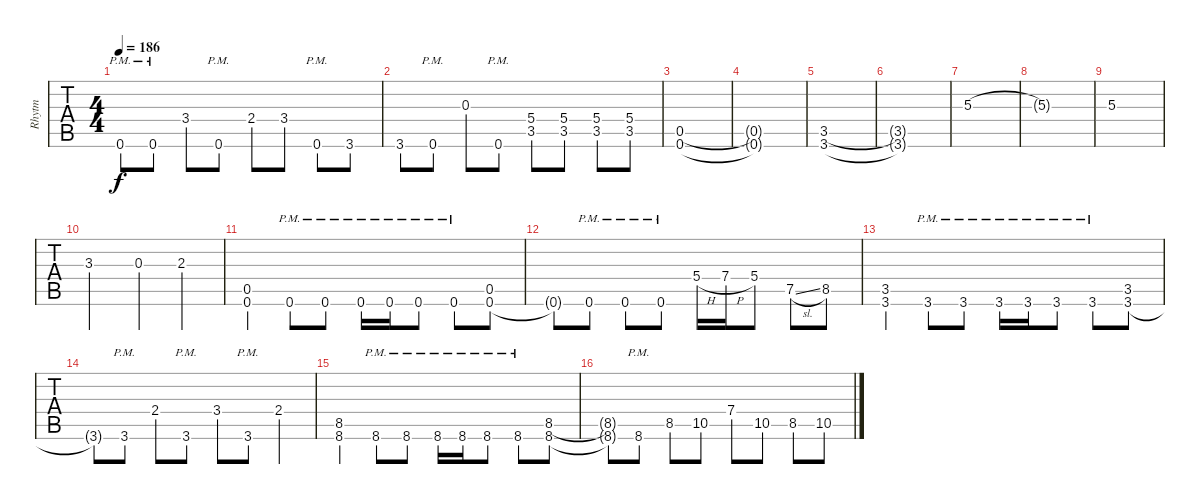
\track ("Rhytm" "Rhytm") {instrument distortionguitar}
\staff {tabs}
\tuning (Eb4 Bb3 Gb3 Db3 Ab2 Db2) {hide}
\ts (4 4)
\tempo 186
\clef g2
\ks db
0.6{pm}.8{dy f} 0.6{pm}.8 3.4.8 0.6{pm}.8 2.4.8 3.4.8 0.6{pm}.8 3.6.8 |
3.6.8 0.6{pm}.8 0.3.8 0.6{pm}.8 (5.4 3.5).8 (5.4 3.5).8 (5.4 3.5).8 (5.4 3.5).8 |
(0.5 0.6).1 |
(0.5{t} 0.6{t}).1 |
(3.5 3.6).1 |
(3.5{t} 3.6{t}).1 |
5.3.1 |
5.3{t}.1 |
5.3.1 |
3.3.2 0.3.4 2.3.4 |
(0.5 0.6).4 0.6{pm}.8 0.6{pm}.8 0.6{pm}.16 0.6{pm}.16 0.6{pm}.8 0.6{pm}.8 (0.5 0.6).8 |
0.6{t}.8 0.6{pm}.8 0.6{pm}.8 0.6{pm}.8 5.4{h}.16 7.4{h}.16 5.4.8 7.5{sl}.8 8.5.8 |
(3.5 3.6).4 3.6{pm}.8 3.6{pm}.8 3.6{pm}.16 3.6{pm}.16 3.6{pm}.8 3.6{pm}.8 (3.5 3.6).8 |
3.6{t}.8 3.6{pm}.8 2.4.8 3.6{pm}.8 3.4.8 3.6{pm}.8 2.4.4 |
(8.5 8.6).4 8.6{pm}.8 8.6{pm}.8 8.6{pm}.16 8.6{pm}.16 8.6{pm}.8 8.6{pm}.8 (8.5 8.6).8 |
(8.5{t} 8.6{t}).8 8.6{pm}.8 8.5.8 10.5.8 7.4.8 10.5.8 8.5.8 10.5.8
